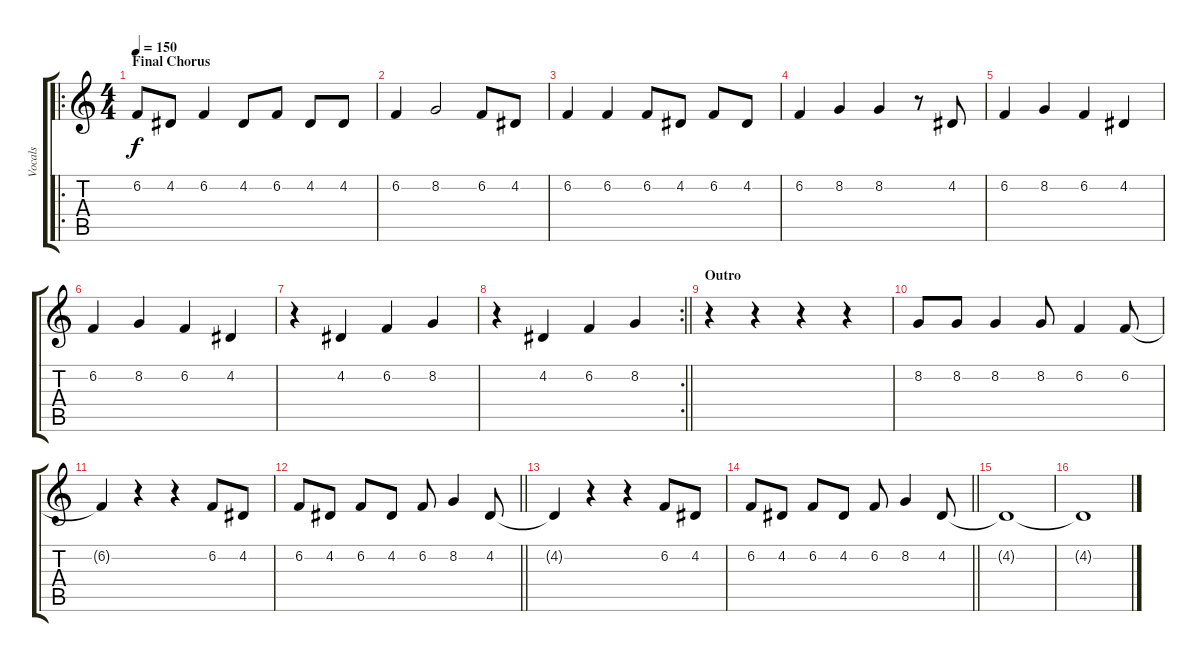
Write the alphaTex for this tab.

\track ("Vocals" "Vocals") {instrument harmonica}
\staff {score tabs}
\tuning (E4 B3 G3 D3 A2 E2) {hide}
\ro
\ts (4 4)
\section ("" "Final Chorus")
\tempo 150
\clef g2
\ks c
6.2.8{dy f} 4.2.8 6.2.4 4.2.8 6.2.8 4.2.8 4.2.8 |
6.2.4 8.2.2 6.2.8 4.2.8 |
6.2.4 6.2.4 6.2.8 4.2.8 6.2.8 4.2.8 |
6.2.4 8.2.4 8.2.4 r.8 4.2.8 |
6.2.4 8.2.4 6.2.4 4.2.4 |
6.2.4 8.2.4 6.2.4 4.2.4 |
r.4 4.2.4 6.2.4 8.2.4 |
\rc 2
\barLineRight lightlight
r.4 4.2.4 6.2.4 8.2.4 |
\section ("" "Outro")
r.4 r.4 r.4 r.4 |
8.2.8 8.2.8 8.2.4 8.2.8 6.2.4 6.2.8 |
6.2{t}.4 r.4 r.4 6.2.8 4.2.8 |
\barLineRight lightlight
6.2.8 4.2.8 6.2.8 4.2.8 6.2.8 8.2.4 4.2.8 |
4.2{t}.4 r.4 r.4 6.2.8 4.2.8 |
\barLineRight lightlight
6.2.8 4.2.8 6.2.8 4.2.8 6.2.8 8.2.4 4.2.8 |
4.2{t}.1 |
4.2{t}.1
